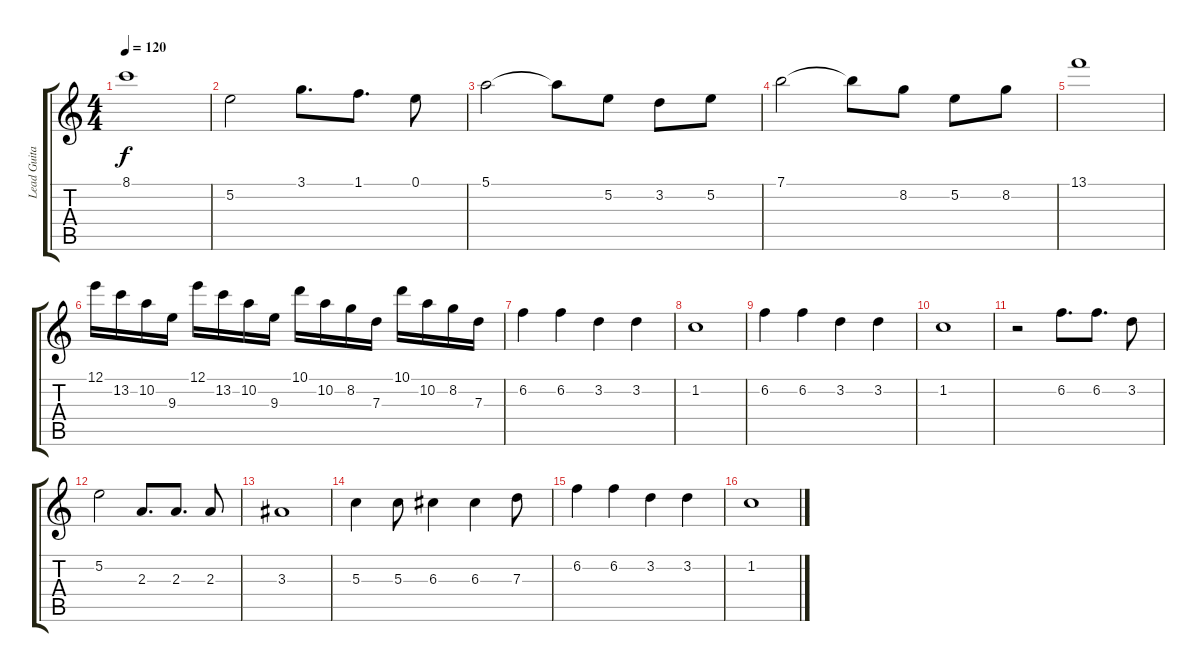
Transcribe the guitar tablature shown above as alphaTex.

\track ("Lead Guitar" "Lead Guita") {instrument distortionguitar}
\staff {score tabs}
\tuning (E4 B3 G3 D3 A2 E2) {hide}
\ts (4 4)
\tempo 120
\clef g2
\ks c
8.1.1{dy f} |
5.2.2 3.1.8{d} 1.1.8{d} 0.1.8 |
5.1.2 5.1{t}.8 5.2.8 3.2.8 5.2.8 |
7.1.2 7.1{t}.8 8.2.8 5.2.8 8.2.8 |
13.1.1 |
12.1.16 13.2.16 10.2.16 9.3.16 12.1.16 13.2.16 10.2.16 9.3.16 10.1.16 10.2.16 8.2.16 7.3.16 10.1.16 10.2.16 8.2.16 7.3.16 |
6.2.4 6.2.4 3.2.4 3.2.4 |
1.2.1 |
6.2.4 6.2.4 3.2.4 3.2.4 |
1.2.1 |
r.2 6.2.8{d} 6.2.8{d} 3.2.8 |
5.2.2 2.3.8{d} 2.3.8{d} 2.3.8 |
3.3.1 |
5.3.4 5.3.8 6.3.4 6.3.4 7.3.8 |
6.2.4 6.2.4 3.2.4 3.2.4 |
1.2.1
